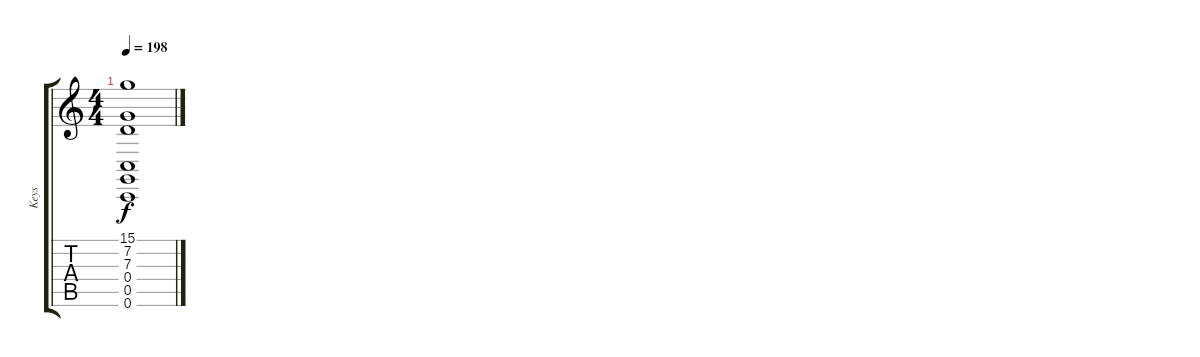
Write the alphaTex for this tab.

\track ("Keys" "Keys") {instrument stringensemble1}
\staff {score tabs}
\tuning (E4 C4 G3 C3 G2 C2) {hide}
\ts (4 4)
\tempo 198
\clef g2
\ks c
(15.1{t} 7.2{t} 7.3{t} 0.4{t} 0.5{t} 0.6{t}).1{dy f}
